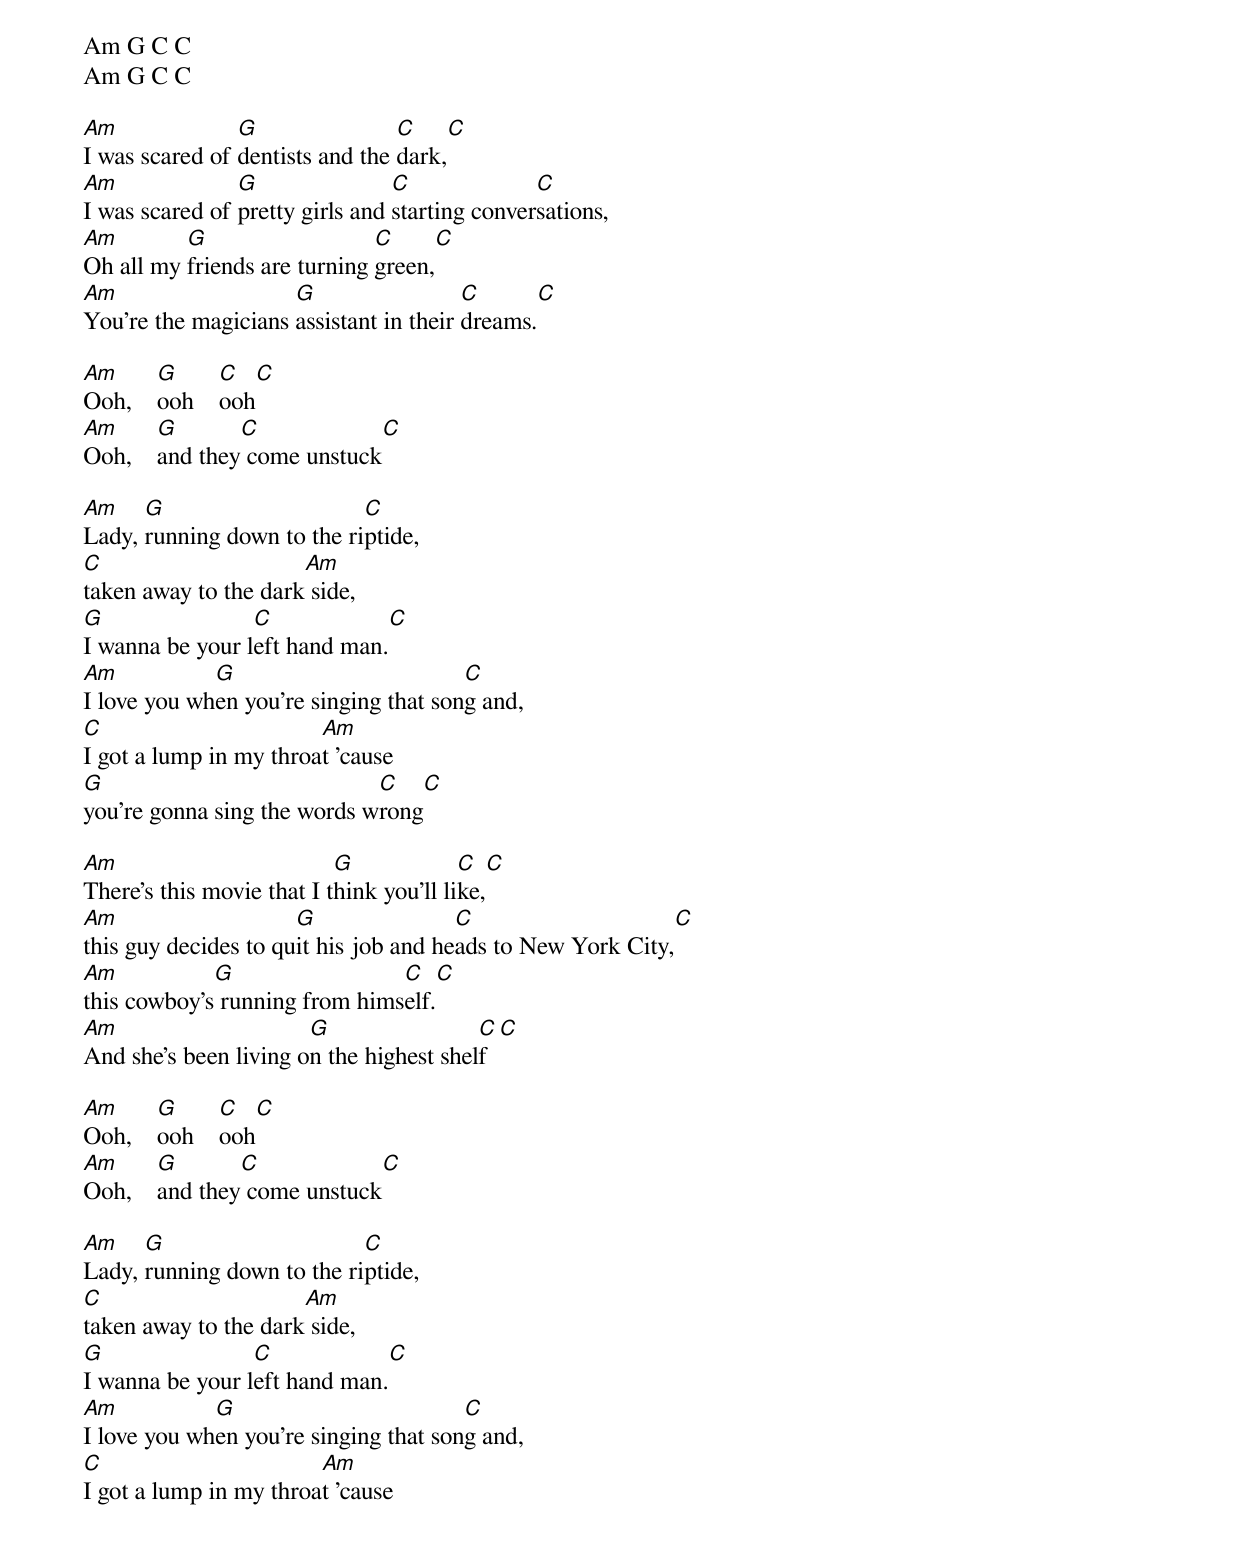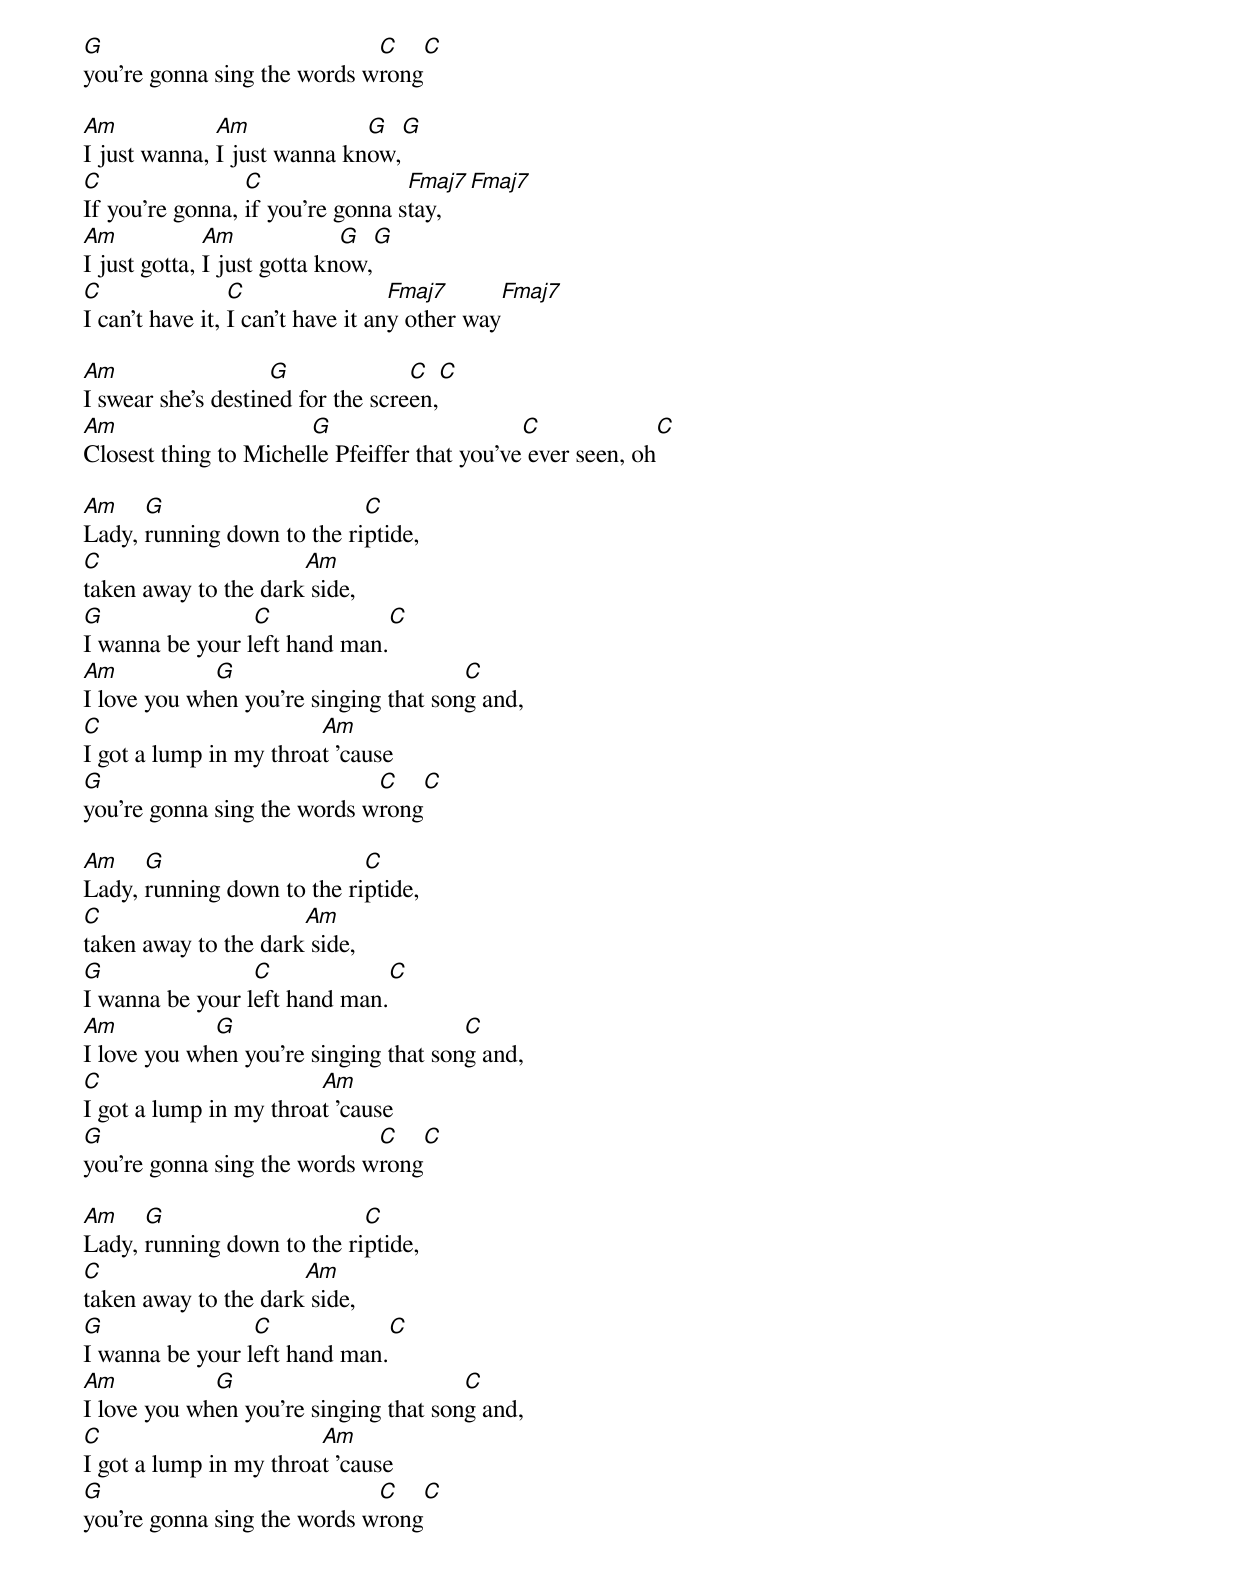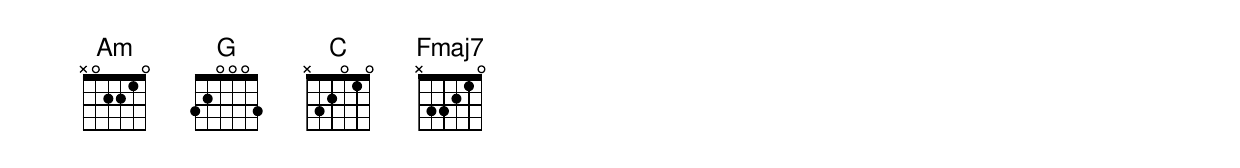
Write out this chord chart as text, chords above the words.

Am G C C
Am G C C

Am              G                C      C
I was scared of dentists and the dark,
Am              G                C              C
I was scared of pretty girls and starting conversations,
Am        G                   C      C
Oh all my friends are turning green,
Am                   G                  C        C
You're the magicians assistant in their dreams.

Am      G      C        C
Ooh,    ooh    ooh
Am      G       C             C
Ooh,    and they come unstuck

Am    G                     C
Lady, running down to the riptide,
C                     Am
taken away to the dark side,
G                C             C
I wanna be your left hand man.
Am           G                         C
I love you when you're singing that song and,
C                       Am
I got a lump in my throat 'cause
G                            C     C
you're gonna sing the words wrong

Am                         G             C    C
There's this movie that I think you'll like,
Am                    G                C                     C
this guy decides to quit his job and heads to New York City,
Am           G                 C    C
this cowboy's running from himself.
Am                     G                 C    C
And she's been living on the highest shelf

Am      G      C        C
Ooh,    ooh    ooh
Am      G       C             C
Ooh,    and they come unstuck

Am    G                     C
Lady, running down to the riptide,
C                     Am
taken away to the dark side,
G                C              C
I wanna be your left hand man.
Am           G                         C
I love you when you're singing that song and,
C                       Am
I got a lump in my throat 'cause
G                            C     C
you're gonna sing the words wrong

Am            Am             G        G
I just wanna, I just wanna know,
C                C                Fmaj7      Fmaj7
If you're gonna, if you're gonna stay,
Am            Am             G      G
I just gotta, I just gotta know,
C                C                 Fmaj7        Fmaj7
I can't have it, I can't have it any other way

Am                  G              C     C
I swear she's destined for the screen,
Am                     G                      C               C
Closest thing to Michelle Pfeiffer that you've ever seen, oh

Am    G                     C
Lady, running down to the riptide,
C                     Am
taken away to the dark side,
G                C              C
I wanna be your left hand man.
Am           G                         C
I love you when you're singing that song and,
C                       Am
I got a lump in my throat 'cause
G                            C     C
you're gonna sing the words wrong

Am    G                     C
Lady, running down to the riptide,
C                     Am
taken away to the dark side,
G                C             C
I wanna be your left hand man.
Am           G                         C
I love you when you're singing that song and,
C                       Am
I got a lump in my throat 'cause
G                            C     C
you're gonna sing the words wrong

Am    G                     C
Lady, running down to the riptide,
C                     Am
taken away to the dark side,
G                C              C
I wanna be your left hand man.
Am           G                         C
I love you when you're singing that song and,
C                       Am
I got a lump in my throat 'cause
G                            C     C
you're gonna sing the words wrong
